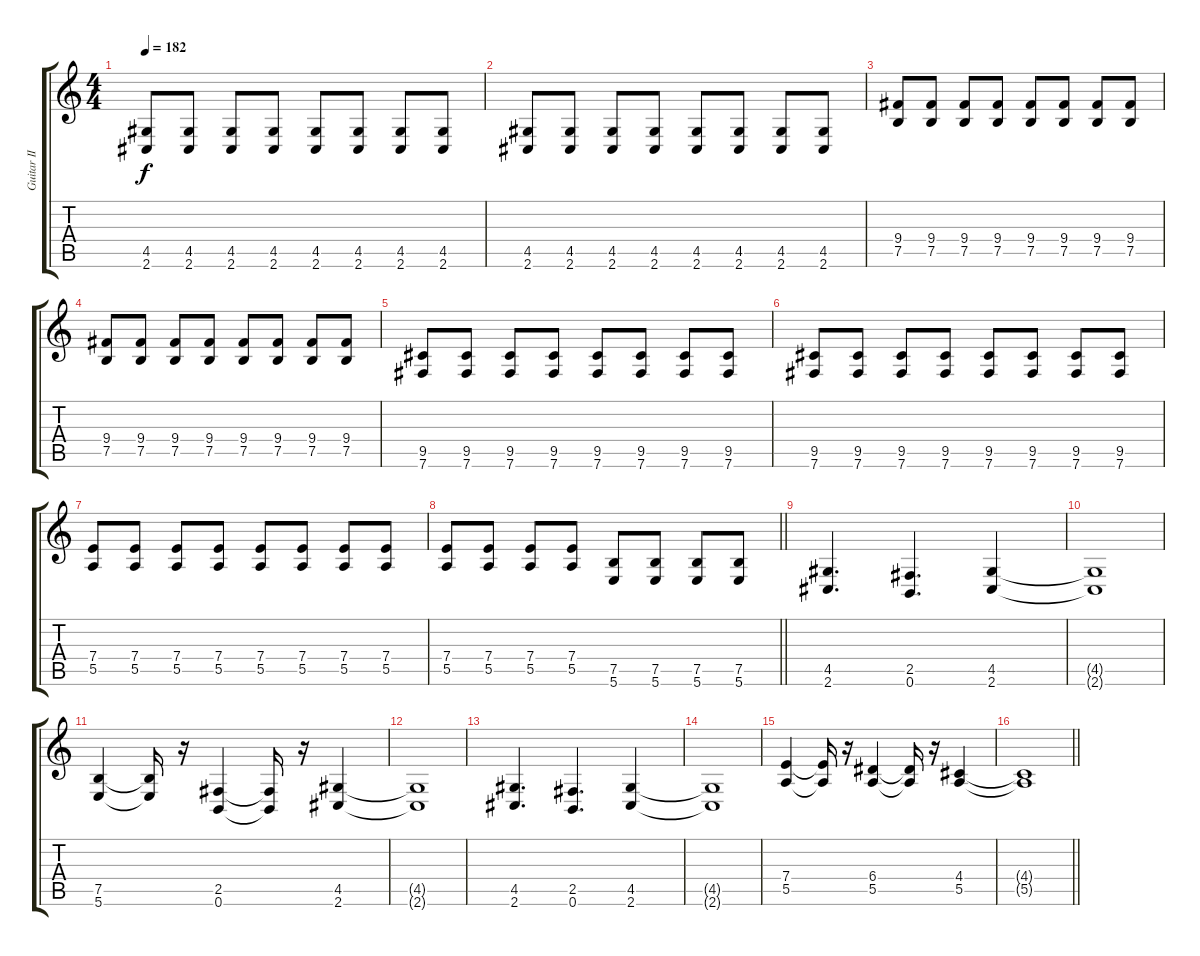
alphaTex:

\track ("Guitar II" "Guitar II") {instrument distortionguitar}
\staff {score tabs}
\tuning (B3 Gb3 D3 A2 E2 B1) {hide}
\ts (4 4)
\section ("" "")
\tempo 182
\clef g2
\ks c
(4.5 2.6).8{dy f} (4.5 2.6).8 (4.5 2.6).8 (4.5 2.6).8 (4.5 2.6).8 (4.5 2.6).8 (4.5 2.6).8 (4.5 2.6).8 |
(4.5 2.6).8 (4.5 2.6).8 (4.5 2.6).8 (4.5 2.6).8 (4.5 2.6).8 (4.5 2.6).8 (4.5 2.6).8 (4.5 2.6).8 |
(9.4 7.5).8 (9.4 7.5).8 (9.4 7.5).8 (9.4 7.5).8 (9.4 7.5).8 (9.4 7.5).8 (9.4 7.5).8 (9.4 7.5).8 |
(9.4 7.5).8 (9.4 7.5).8 (9.4 7.5).8 (9.4 7.5).8 (9.4 7.5).8 (9.4 7.5).8 (9.4 7.5).8 (9.4 7.5).8 |
(9.5 7.6).8 (9.5 7.6).8 (9.5 7.6).8 (9.5 7.6).8 (9.5 7.6).8 (9.5 7.6).8 (9.5 7.6).8 (9.5 7.6).8 |
(9.5 7.6).8 (9.5 7.6).8 (9.5 7.6).8 (9.5 7.6).8 (9.5 7.6).8 (9.5 7.6).8 (9.5 7.6).8 (9.5 7.6).8 |
(7.4 5.5).8 (7.4 5.5).8 (7.4 5.5).8 (7.4 5.5).8 (7.4 5.5).8 (7.4 5.5).8 (7.4 5.5).8 (7.4 5.5).8 |
\barLineRight lightlight
(7.4 5.5).8 (7.4 5.5).8 (7.4 5.5).8 (7.4 5.5).8 (7.5 5.6).8 (7.5 5.6).8 (7.5 5.6).8 (7.5 5.6).8 |
\section ("" "")
(4.5 2.6).4{d} (2.5 0.6).4{d} (4.5 2.6).4 |
(4.5{t} 2.6{t}).1 |
(7.5 5.6).4 (7.5{t} 5.6{t}).16 r.16 (2.5 0.6).4 (2.5{t} 0.6{t}).16 r.16 (4.5 2.6).4 |
(4.5{t} 2.6{t}).1 |
(4.5 2.6).4{d} (2.5 0.6).4{d} (4.5 2.6).4 |
(4.5{t} 2.6{t}).1 |
(7.4 5.5).4 (7.4{t} 5.5{t}).16 r.16 (6.4 5.5).4 (6.4{t} 5.5{t}).16 r.16 (4.4 5.5).4 |
\barLineRight lightlight
(4.4{t} 5.5{t}).1
